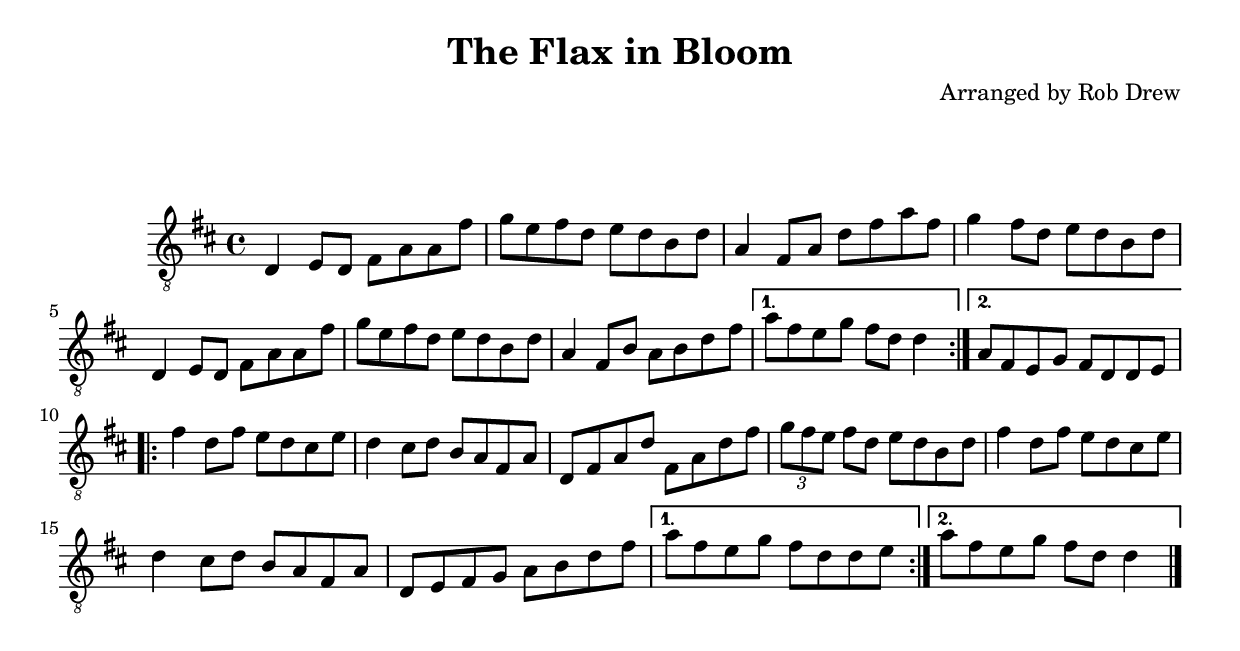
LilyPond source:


\version "2.18.2"
\header {
  title = "The Flax in Bloom"
  composer = "Arranged by Rob Drew"
}


\paper {

  markup-system-spacing #'basic-distance = #20
  system-system-spacing #'basic-distance = #10
}

melody = \relative c {
  \clef "treble_8"
  \key d \major
  \time 4/4

  \repeat volta 2 {

    d4 e8 [ d ]  fis [ a a fis' ] |% 1
    g [e fis  d ]  e [ d b d ]|% 2
    a4 fis8 [ a ]  d [ fis a fis ]|% 3
    g4 fis8 [ d ]  e [ d b d ]|% 4
    d,4 e8 [ d ]  fis [ a a fis' ]|% 5
    g [e fis  d ]  e [ d b d ]|% 6
    a4 fis8 [ b ]  a [ b d fis ] % 7

  }
  \alternative {
    {a8 [ fis e g ] fis [ d ] d4}                 % 8a
    {a8 [ fis e g ] fis [ d d e ]}  % 8b

  }
  %====================
  \repeat volta 2 {

    fis'4 d8 [ fis ] e [ d cis e ] |      % 1
    d4 cis8 [ d ] b [ a fis a ] |      % 2
    d, [ fis a d ] fis, [ a d fis ] |      % 3
    \tuplet 3/2 {g8 [ fis e ]} fis [ d ] e [ d b d ] |  % 4
    fis4 d8 [ fis ] e [ d cis e ] |      % 5
    d4 cis8 [ d ] b [ a fis a ] |         % 6
    d, [e fis g] a [ b d fis ]       % 7
  }
  \alternative {                                
    {a8 [ fis e g ] fis [d d e]}                 % 8a
    {a8 [ fis e g ] fis [ d ] d4  \bar "|." } % 8b
  }
}

text = \lyricmode {
  %Ho -ly crap this works

}

harmonies = \chordmode {

  %1
  %2
  %3
  %4
  %5
  %6
  %7

  %8a
  %8b


}

\score {
  <<
    \new ChordNames {
      \set chordChanges = ##t
      \harmonies
    }
    \new Voice = "one" { 
      \autoBeamOff 
      \melody 
    }
    \new Lyrics \lyricsto "one" \text
    %\new TabStaff {
      %\override Stem #'transparent = ##t
      %\override Beam #'transparent = ##t
      %\melody
    %}
  >>
  \layout { }
  \midi { }
}

